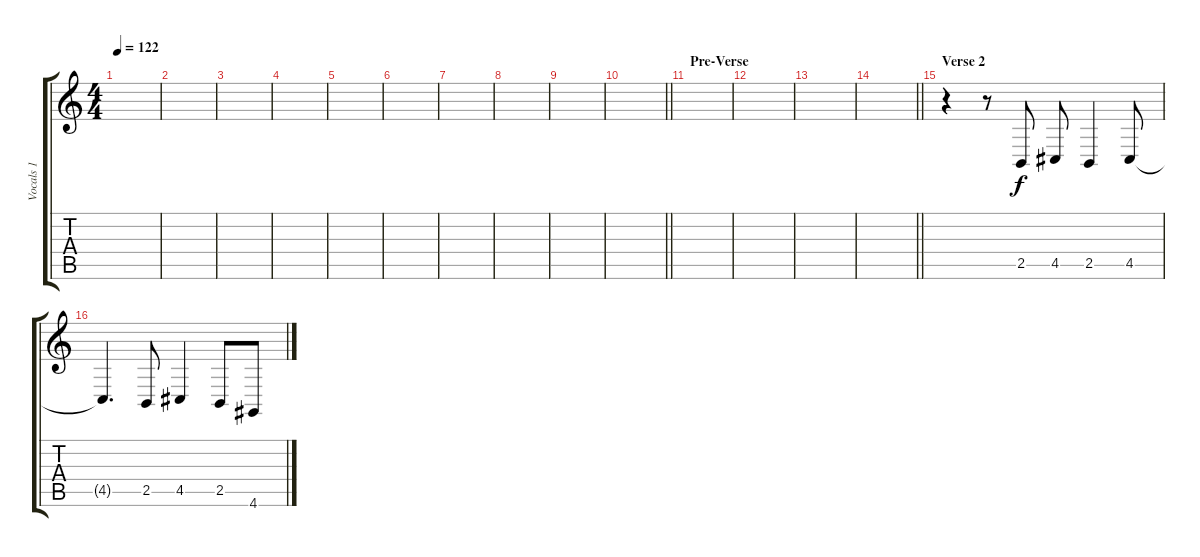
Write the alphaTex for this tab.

\track ("Vocals 1" "Vocals 1") {instrument altosax}
\staff {score tabs}
\tuning (E4 B3 G3 D3 A2 E2) {hide}
\ts (4 4)
\tempo 122
\clef g2
\ks c
|
|
|
|
|
|
|
|
|
\barLineRight lightlight
|
\section ("" "Pre-Verse")
|
|
|
\barLineRight lightlight
|
\section ("" "Verse 2")
r.4 r.8 2.5.8 4.5.8 2.5.4 4.5.8 |
4.5{t}.4{d} 2.5.8 4.5.4 2.5.8 4.6.8
